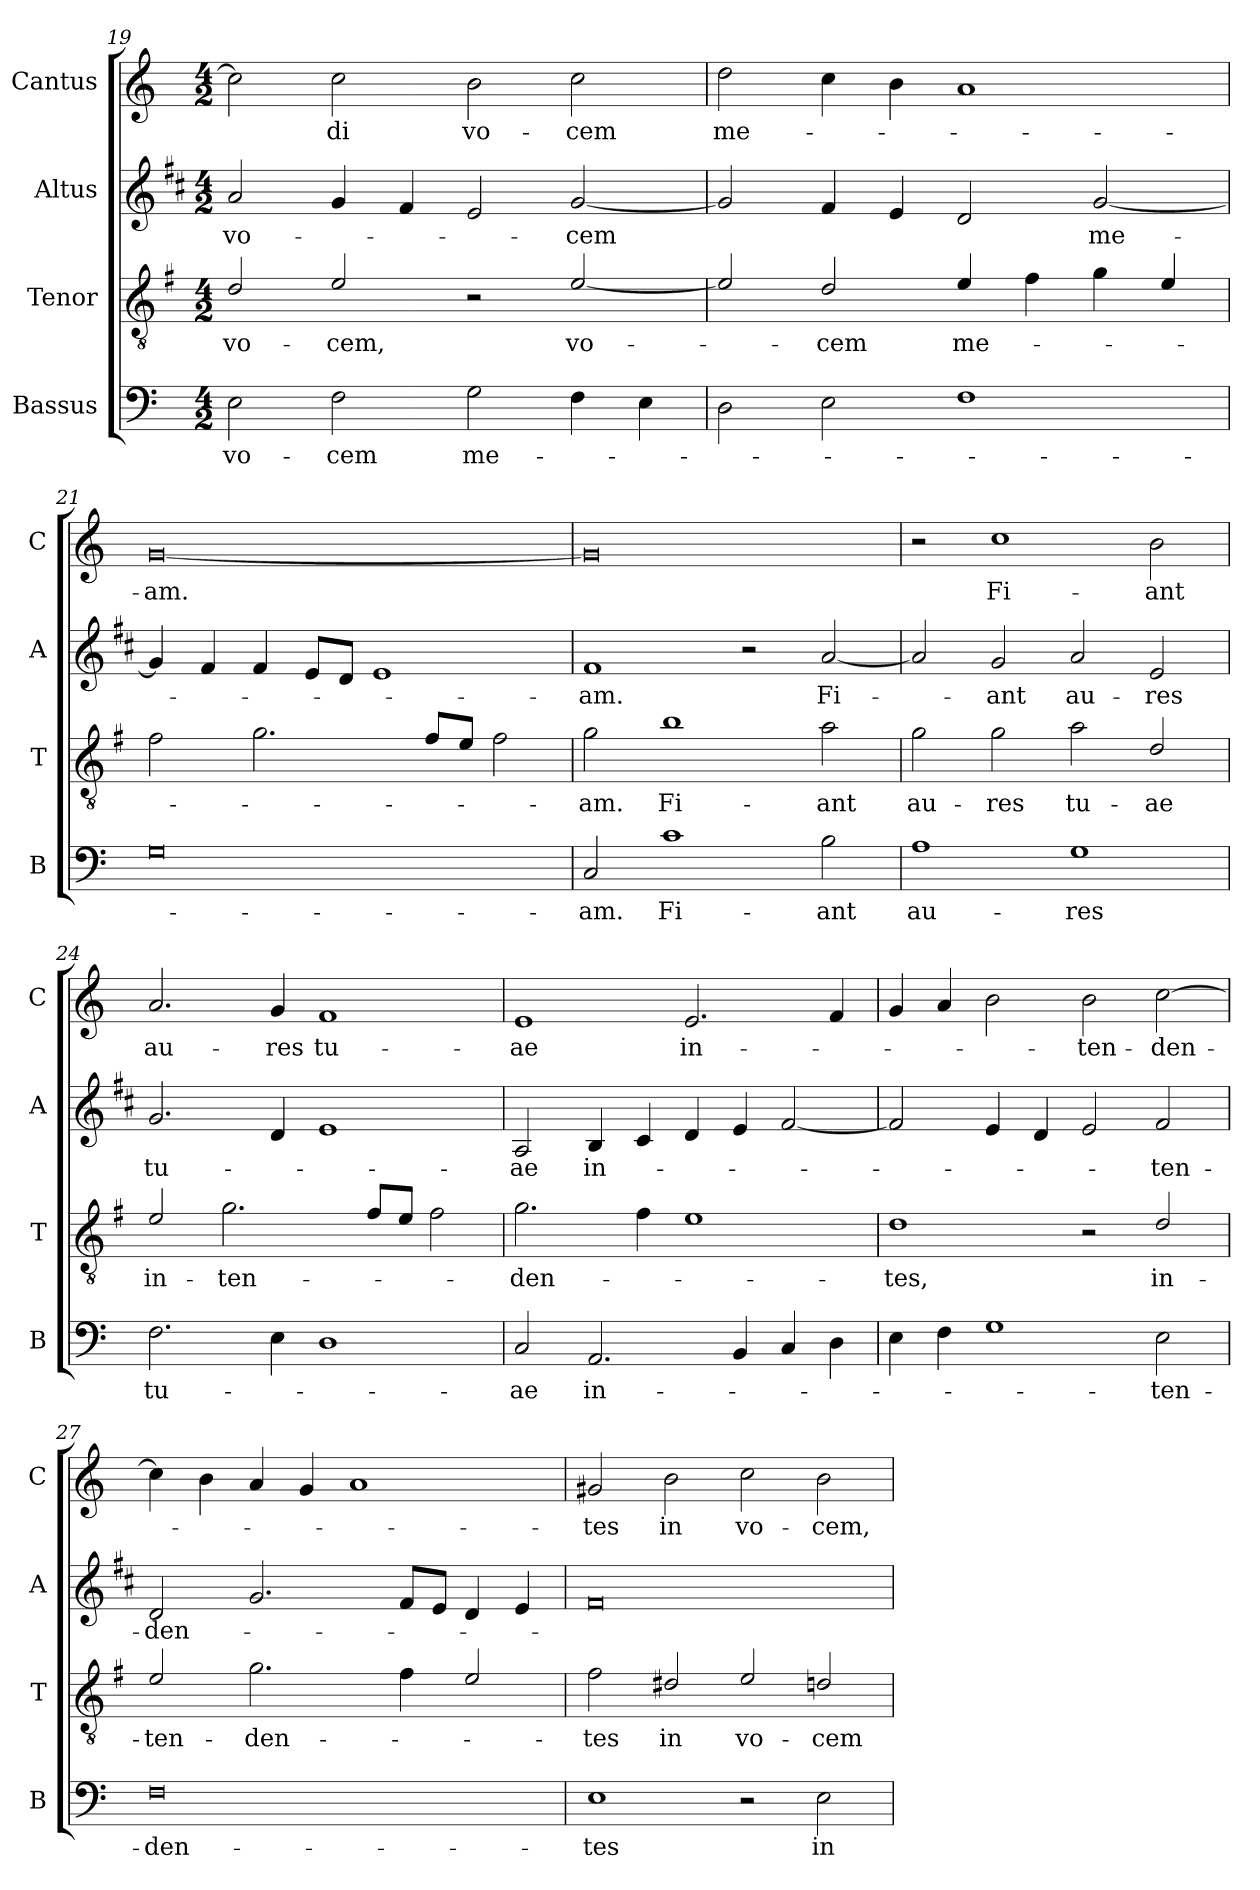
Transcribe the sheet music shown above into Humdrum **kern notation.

**kern	**text	**kern	**text	**kern	**text	**kern	**text
*part4	*part4	*part3	*part3	*part2	*part2	*part1	*part1
*staff4	*staff4	*staff3	*staff3	*staff2	*staff2	*staff1	*staff1
*I"Bassus	*	*I"Tenor	*	*I"Altus	*	*I"Cantus	*
*I'B	*	*I'T	*	*I'A	*	*I'C	*
*clefF4	*	*clefGv2	*	*clefG2	*	*clefG2	*
*	*	*ITrd4c7	*	*ITrd1c2	*	*	*
*k[]	*	*k[]	*	*k[]	*	*k[]	*
*C:	*	*C:	*	*C:	*	*C:	*
*M4/2	*	*M4/2	*	*M4/2	*	*M4/2	*
=19	=19	=19	=19	=19	=19	=19	=19
!	!LO:LY:b	!	!LO:LY:b	!	!LO:LY:b	!	!
2E\	vo-	2G/	vo-	2g/	vo-	2cc\]	.
!	!LO:LY:b	!	!LO:LY:b	!	!	!	!LO:LY:b
2F\	-cem	2A/	-cem,	4f/	.	2cc\	-di
.	.	.	.	4e/	.	.	.
!	!LO:LY:b	!	!	!	!	!	!LO:LY:b
2G\	me-	2r	.	2d/	.	2b\	vo-
!	!	!	!LO:LY:b	!	!LO:LY:b	!	!LO:LY:b
4F\	.	[2A/	vo-	[2f/	-cem	2cc\	-cem
4E\	.	.	.	.	.	.	.
!!LO:LB:g=z
=20	=20	=20	=20	=20	=20	=20	=20
!	!	!	!	!	!	!	!LO:LY:b
2D\	.	2A/]	.	2f/]	.	2dd\	me-
!	!	!	!LO:LY:b	!	!	!	!
2E\	.	2G/	-cem	4e/	.	4cc\	.
.	.	.	.	4d/	.	4b\	.
!	!	!	!LO:LY:b	!	!	!	!
1F	.	4A/	me-	2c/	.	1a	.
.	.	4B\	.	.	.	.	.
!	!	!	!	!	!LO:LY:b	!	!
.	.	4c\	.	[2f/	me-	.	.
.	.	4A/	.	.	.	.	.
=21	=21	=21	=21	=21	=21	=21	=21
!	!	!	!	!	!	!	!LO:LY:b
0G	.	2B\	.	4f/]	.	[0g	-am.
.	.	.	.	4e/	.	.	.
.	.	2.c\	.	4e/	.	.	.
.	.	.	.	8d/L	.	.	.
.	.	.	.	8c/J	.	.	.
.	.	.	.	1d	.	.	.
.	.	8B/L	.	.	.	.	.
.	.	8A/J	.	.	.	.	.
.	.	2B\	.	.	.	.	.
=22	=22	=22	=22	=22	=22	=22	=22
!	!LO:LY:b	!	!LO:LY:b	!	!LO:LY:b	!	!
2C/	-am.	2c\	-am.	1e	-am.	0g]	.
!	!LO:LY:b	!	!LO:LY:b	!	!	!	!
1c	Fi-	1e	Fi-	.	.	.	.
.	.	.	.	2r	.	.	.
!	!LO:LY:b	!	!LO:LY:b	!	!LO:LY:b	!	!
2B\	-ant	2d\	-ant	[2g/	Fi-	.	.
=23	=23	=23	=23	=23	=23	=23	=23
!	!LO:LY:b	!	!LO:LY:b	!	!	!	!
1A	au-	2c\	au-	2g/]	.	2r	.
!	!	!	!LO:LY:b	!	!LO:LY:b	!	!LO:LY:b
.	.	2c\	-res	2f/	-ant	1cc	Fi-
!	!LO:LY:b	!	!LO:LY:b	!	!LO:LY:b	!	!
1G	-res	2d\	tu-	2g/	au-	.	.
!	!	!	!LO:LY:b	!	!LO:LY:b	!	!LO:LY:b
.	.	2G/	-ae	2d/	-res	2b\	-ant
=24	=24	=24	=24	=24	=24	=24	=24
!	!LO:LY:b	!	!LO:LY:b	!	!LO:LY:b	!	!LO:LY:b
2.F\	tu-	2A/	in-	2.f/	tu-	2.a/	au-
!	!	!	!LO:LY:b	!	!	!	!
.	.	2.c\	-ten-	.	.	.	.
!	!	!	!	!	!	!	!LO:LY:b
4E\	.	.	.	4c/	.	4g/	-res
!	!	!	!	!	!	!	!LO:LY:b
1D	.	.	.	1d	.	1f	tu-
.	.	8B/L	.	.	.	.	.
.	.	8A/J	.	.	.	.	.
.	.	2B\	.	.	.	.	.
!!LO:LB:g=z
=25	=25	=25	=25	=25	=25	=25	=25
!	!LO:LY:b	!	!LO:LY:b	!	!LO:LY:b	!	!LO:LY:b
2C/	-ae	2.c\	-den-	2G/	-ae	1e	-ae
!	!LO:LY:b	!	!	!	!LO:LY:b	!	!
2.AA/	in-	.	.	4A/	in-	.	.
.	.	4B\	.	4B/	.	.	.
!	!	!	!	!	!	!	!LO:LY:b
.	.	1A	.	4c/	.	2.e/	in-
4BB/	.	.	.	4d/	.	.	.
4C/	.	.	.	[2e/	.	.	.
4D\	.	.	.	.	.	4f/	.
=26	=26	=26	=26	=26	=26	=26	=26
!	!	!	!LO:LY:b	!	!	!	!
4E\	.	1G	-tes,	2e/]	.	4g/	.
4F\	.	.	.	.	.	4a/	.
1G	.	.	.	4d/	.	2b\	.
.	.	.	.	4c/	.	.	.
!	!	!	!	!	!	!	!LO:LY:b
.	.	2r	.	2d/	.	2b\	-ten-
!	!LO:LY:b	!	!LO:LY:b	!	!LO:LY:b	!	!LO:LY:b
2E\	-ten-	2G/	in-	2e/	-ten-	[2cc\	-den-
=27	=27	=27	=27	=27	=27	=27	=27
!	!LO:LY:b	!	!LO:LY:b	!	!LO:LY:b	!	!
0F	-den-	2A/	-ten-	2c/	-den-	4cc\]	.
.	.	.	.	.	.	4b\	.
!	!	!	!LO:LY:b	!	!	!	!
.	.	2.c\	-den-	2.f/	.	4a/	.
.	.	.	.	.	.	4g/	.
.	.	.	.	.	.	1a	.
.	.	4B\	.	8e/L	.	.	.
.	.	.	.	8d/J	.	.	.
.	.	2A/	.	4c/	.	.	.
.	.	.	.	4d/	.	.	.
=28	=28	=28	=28	=28	=28	=28	=28
!	!LO:LY:b	!	!LO:LY:b	!	!	!	!LO:LY:b
1E	-tes	2B\	-tes	0e	.	2g#X/	-tes
!	!	!	!LO:LY:b	!	!	!	!LO:LY:b
.	.	2G#X/	in	.	.	2b\	in
!	!	!	!LO:LY:b	!	!	!	!LO:LY:b
2r	.	2A/	vo-	.	.	2cc\	vo-
!	!LO:LY:b	!	!LO:LY:b	!	!	!	!LO:LY:b
2E\	in	2Gn/	-cem	.	.	2b\	-cem,
=	=	=	=	=	=	=	=
*-	*-	*-	*-	*-	*-	*-	*-
